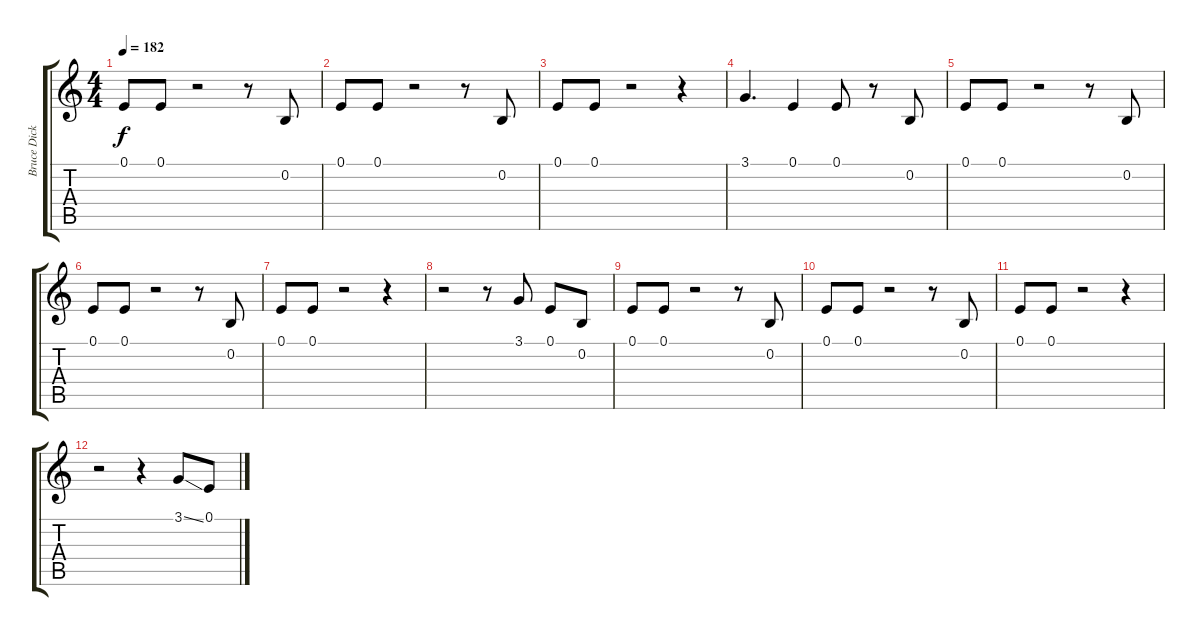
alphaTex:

\track ("Bruce Dickinson" "Bruce Dick") {instrument lead2sawtooth}
\staff {score tabs}
\tuning (E4 B3 G3 D3 A2 E2) {hide}
\ts (4 4)
\tempo 182
\clef g2
\ks c
0.1.8{dy f} 0.1.8 r.2 r.8 0.2.8 |
0.1.8 0.1.8 r.2 r.8 0.2.8 |
0.1.8 0.1.8 r.2 r.4 |
3.1.4{d} 0.1.4 0.1.8 r.8 0.2.8 |
0.1.8 0.1.8 r.2 r.8 0.2.8 |
0.1.8 0.1.8 r.2 r.8 0.2.8 |
0.1.8 0.1.8 r.2 r.4 |
r.2 r.8 3.1.8 0.1.8 0.2.8 |
0.1.8 0.1.8 r.2 r.8 0.2.8 |
0.1.8 0.1.8 r.2 r.8 0.2.8 |
0.1.8 0.1.8 r.2 r.4 |
r.2 r.4 3.1{ss}.8 0.1.8
